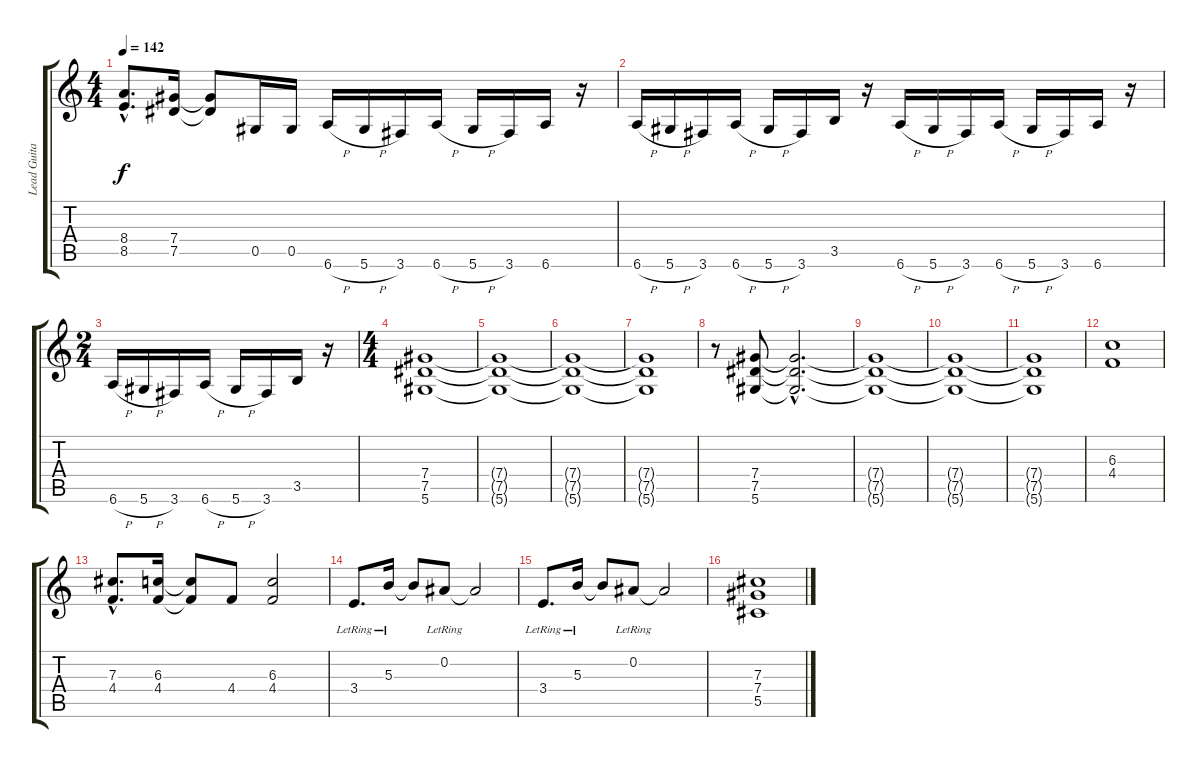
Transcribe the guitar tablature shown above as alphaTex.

\track ("Lead Guitar" "Lead Guita") {instrument overdrivenguitar}
\staff {score tabs}
\tuning (Eb4 Bb3 Gb3 Db3 Ab2 Eb2) {hide}
\ts (4 4)
\tempo 142
\clef g2
\ks c
(8.4{hac} 8.5{hac}).8{d dy f} (7.4 7.5).16 (7.4{t} 7.5{t}).8 0.5.16 0.5.16 6.6{h}.16 5.6{h}.16 3.6.16 6.6{h}.16 5.6{h}.16 3.6.16 6.6.16 r.16 |
6.6{h}.16 5.6{h}.16 3.6.16 6.6{h}.16 5.6{h}.16 3.6.16 3.5.16 r.16 6.6{h}.16 5.6{h}.16 3.6.16 6.6{h}.16 5.6{h}.16 3.6.16 6.6.16 r.16 |
\ts (2 4)
6.6{h}.16 5.6{h}.16 3.6.16 6.6{h}.16 5.6{h}.16 3.6.16 3.5.16 r.16 |
\ts (4 4)
(7.4 7.5 5.6).1 |
(7.4{t} 7.5{t} 5.6{t}).1 |
(7.4{t} 7.5{t} 5.6{t}).1 |
(7.4{t} 7.5{t} 5.6{t}).1 |
r.8 (7.4 7.5 5.6).8 (7.4{hac t} 7.5{hac t} 5.6{hac t}).2{d} |
(7.4{t} 7.5{t} 5.6{t}).1 |
(7.4{t} 7.5{t} 5.6{t}).1 |
(7.4{t} 7.5{t} 5.6{t}).1 |
(6.3 4.4).1 |
(7.3{hac} 4.4{hac}).8{d} (6.3 4.4).16 (6.3{t} 4.4{t}).8 4.4.8 (6.3 4.4).2 |
3.4{lr}.8{d} 5.3{lr}.16 5.3{t}.8 0.2{lr}.8 0.2{t}.2 |
3.4{lr}.8{d} 5.3{lr}.16 5.3{t}.8 0.2{lr}.8 0.2{t}.2 |
(7.3 7.4 5.5).1
